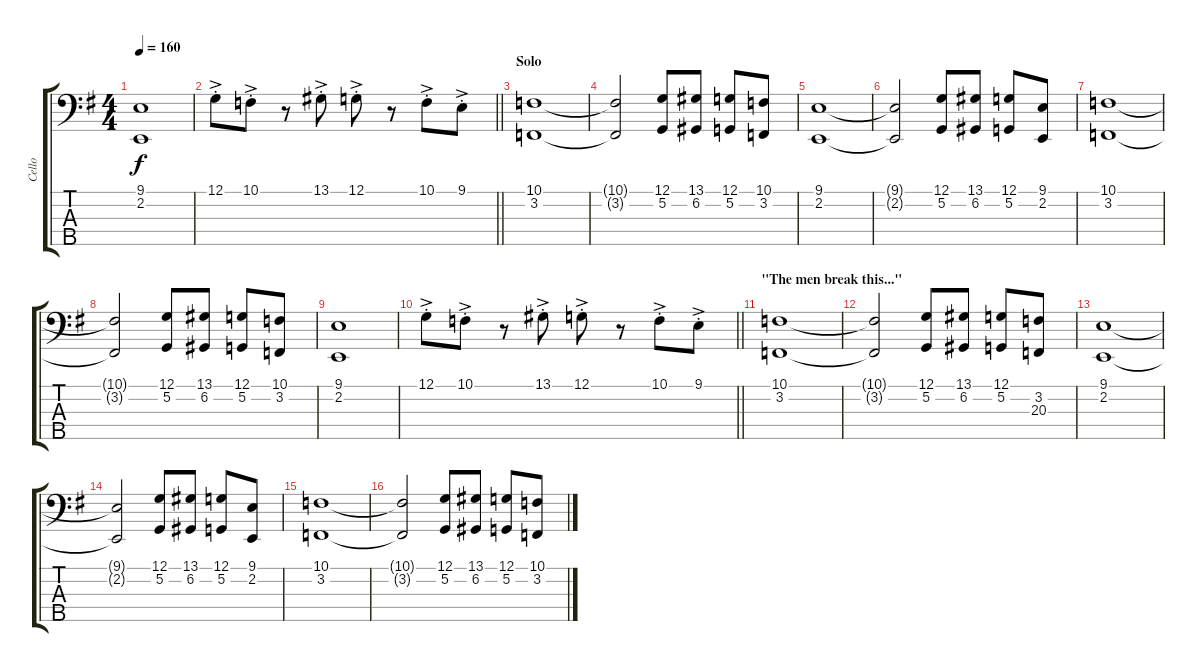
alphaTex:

\track ("Cello" "Cello") {instrument stringensemble1}
\staff {score tabs}
\tuning (G2 D2 A1 E1 B0) {hide}
\ts (4 4)
\tempo 160
\clef f4
\ks g
(9.1 2.2).1{dy f} |
\barLineRight lightlight
12.1{ac st}.8{volume 16} 10.1{ac st}.8 r.8 13.1{ac st}.8 12.1{ac st}.8 r.8 10.1{ac st}.8 9.1{ac st}.8 |
\section ("" "Solo")
(10.1 3.2).1 |
(10.1{t} 3.2{t}).2 (12.1 5.2).8 (13.1 6.2).8 (12.1 5.2).8 (10.1 3.2).8 |
(9.1 2.2).1 |
(9.1{t} 2.2{t}).2 (12.1 5.2).8 (13.1 6.2).8 (12.1 5.2).8 (9.1 2.2).8 |
(10.1 3.2).1 |
(10.1{t} 3.2{t}).2 (12.1 5.2).8 (13.1 6.2).8 (12.1 5.2).8 (10.1 3.2).8 |
(9.1 2.2).1 |
\barLineRight lightlight
12.1{ac st}.8{volume 16} 10.1{ac st}.8 r.8 13.1{ac st}.8 12.1{ac st}.8 r.8 10.1{ac st}.8 9.1{ac st}.8 |
\section ("" "\"The men break this...\"")
(10.1 3.2).1{instrument tremolostrings} |
(10.1{t} 3.2{t}).2 (12.1 5.2).8 (13.1 6.2).8 (12.1 5.2).8 (3.2 20.3).8 |
(9.1 2.2).1 |
(9.1{t} 2.2{t}).2 (12.1 5.2).8 (13.1 6.2).8 (12.1 5.2).8 (9.1 2.2).8 |
(10.1 3.2).1 |
(10.1{t} 3.2{t}).2 (12.1 5.2).8 (13.1 6.2).8 (12.1 5.2).8 (10.1 3.2).8
